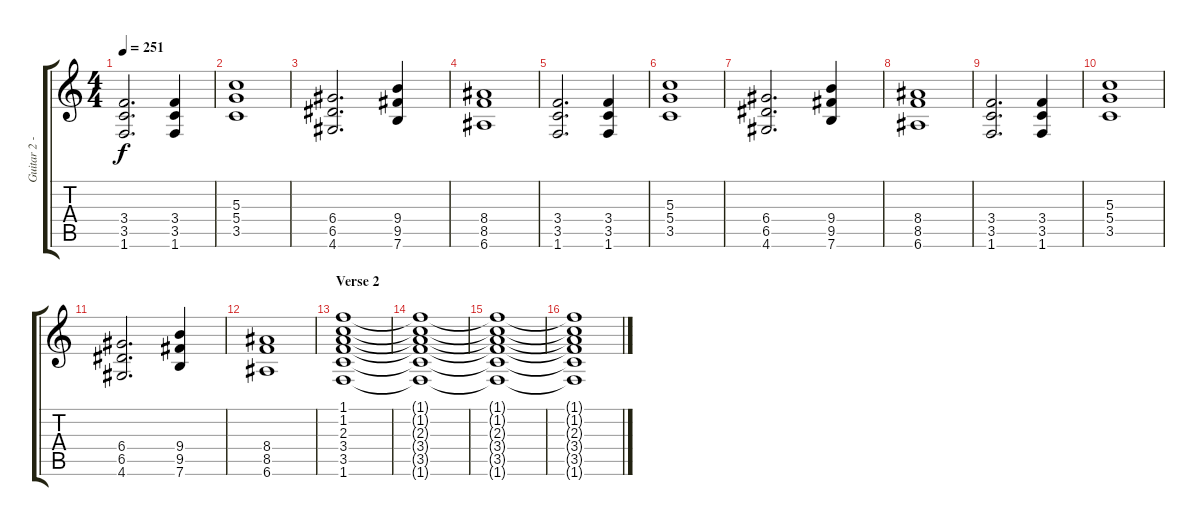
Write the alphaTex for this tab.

\track ("Guitar 2 - Chris" "Guitar 2 -") {instrument overdrivenguitar}
\staff {score tabs}
\tuning (E4 B3 G3 D3 A2 E2) {hide}
\ts (4 4)
\tempo 251
\clef g2
\ks c
(3.4 3.5 1.6).2{d dy f} (3.4 3.5 1.6).4 |
(5.3 5.4 3.5).1 |
(6.4 6.5 4.6).2{d} (9.4 9.5 7.6).4 |
(8.4 8.5 6.6).1 |
(3.4 3.5 1.6).2{d} (3.4 3.5 1.6).4 |
(5.3 5.4 3.5).1 |
(6.4 6.5 4.6).2{d} (9.4 9.5 7.6).4 |
(8.4 8.5 6.6).1 |
(3.4 3.5 1.6).2{d} (3.4 3.5 1.6).4 |
(5.3 5.4 3.5).1 |
(6.4 6.5 4.6).2{d} (9.4 9.5 7.6).4 |
(8.4 8.5 6.6).1 |
\section ("" "Verse 2")
(1.1 1.2 2.3 3.4 3.5 1.6).1 |
(1.1{t} 1.2{t} 2.3{t} 3.4{t} 3.5{t} 1.6{t}).1 |
(1.1{t} 1.2{t} 2.3{t} 3.4{t} 3.5{t} 1.6{t}).1 |
(1.1{t} 1.2{t} 2.3{t} 3.4{t} 3.5{t} 1.6{t}).1
